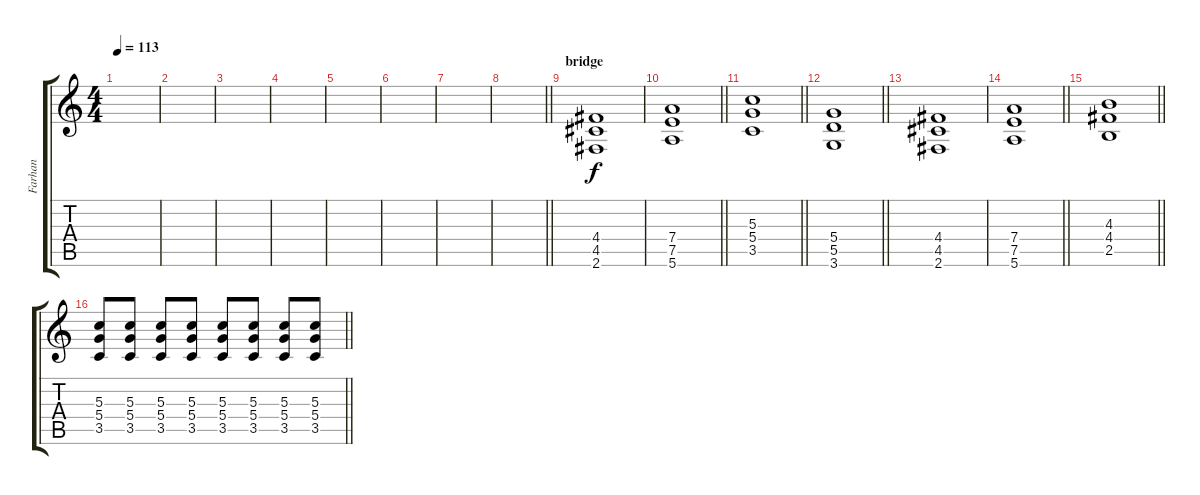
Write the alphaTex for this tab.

\track ("Farhan" "Farhan") {instrument overdrivenguitar}
\staff {score tabs}
\tuning (E4 B3 G3 D3 A2 E2) {hide}
\ts (4 4)
\tempo 113
\clef g2
\ks c
|
|
|
|
|
|
|
\barLineRight lightlight
|
\section ("" "bridge")
(4.4 4.5 2.6).1 |
\barLineRight lightlight
(7.4 7.5 5.6).1 |
\barLineRight lightlight
(5.3 5.4 3.5).1 |
\barLineRight lightlight
(5.4 5.5 3.6).1 |
(4.4 4.5 2.6).1 |
\barLineRight lightlight
(7.4 7.5 5.6).1 |
\barLineRight lightlight
(4.3 4.4 2.5).1 |
\barLineRight lightlight
(5.3 5.4 3.5).8 (5.3 5.4 3.5).8 (5.3 5.4 3.5).8 (5.3 5.4 3.5).8 (5.3 5.4 3.5).8 (5.3 5.4 3.5).8 (5.3 5.4 3.5).8 (5.3 5.4 3.5).8
